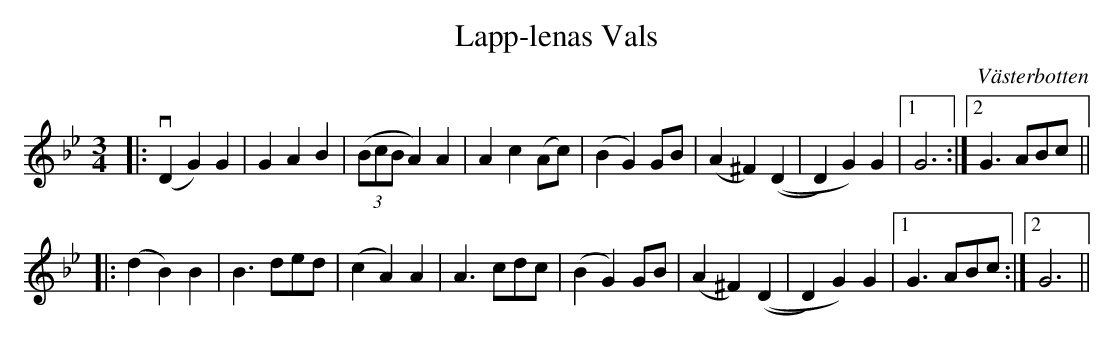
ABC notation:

X:1
T:Lapp-lenas Vals
O:Västerbotten
M:3/4
L:1/4
K:Gm
|: v(DG) G | GAB |(3(B/c/B/ A)A | Ac (A/c/) | (BG) G/B/ | (A^F)((D |D)G)G |1 G3 :|2 G3/ A/B/c/ ||
|:(dB)B | B3/ d/e/d/ | (cA)A |A3/ c/d/c/ | (BG) G/B/ | (A^F)((D | D)G)G |1 G3/ A/B/c/ :|2 G3 ||
